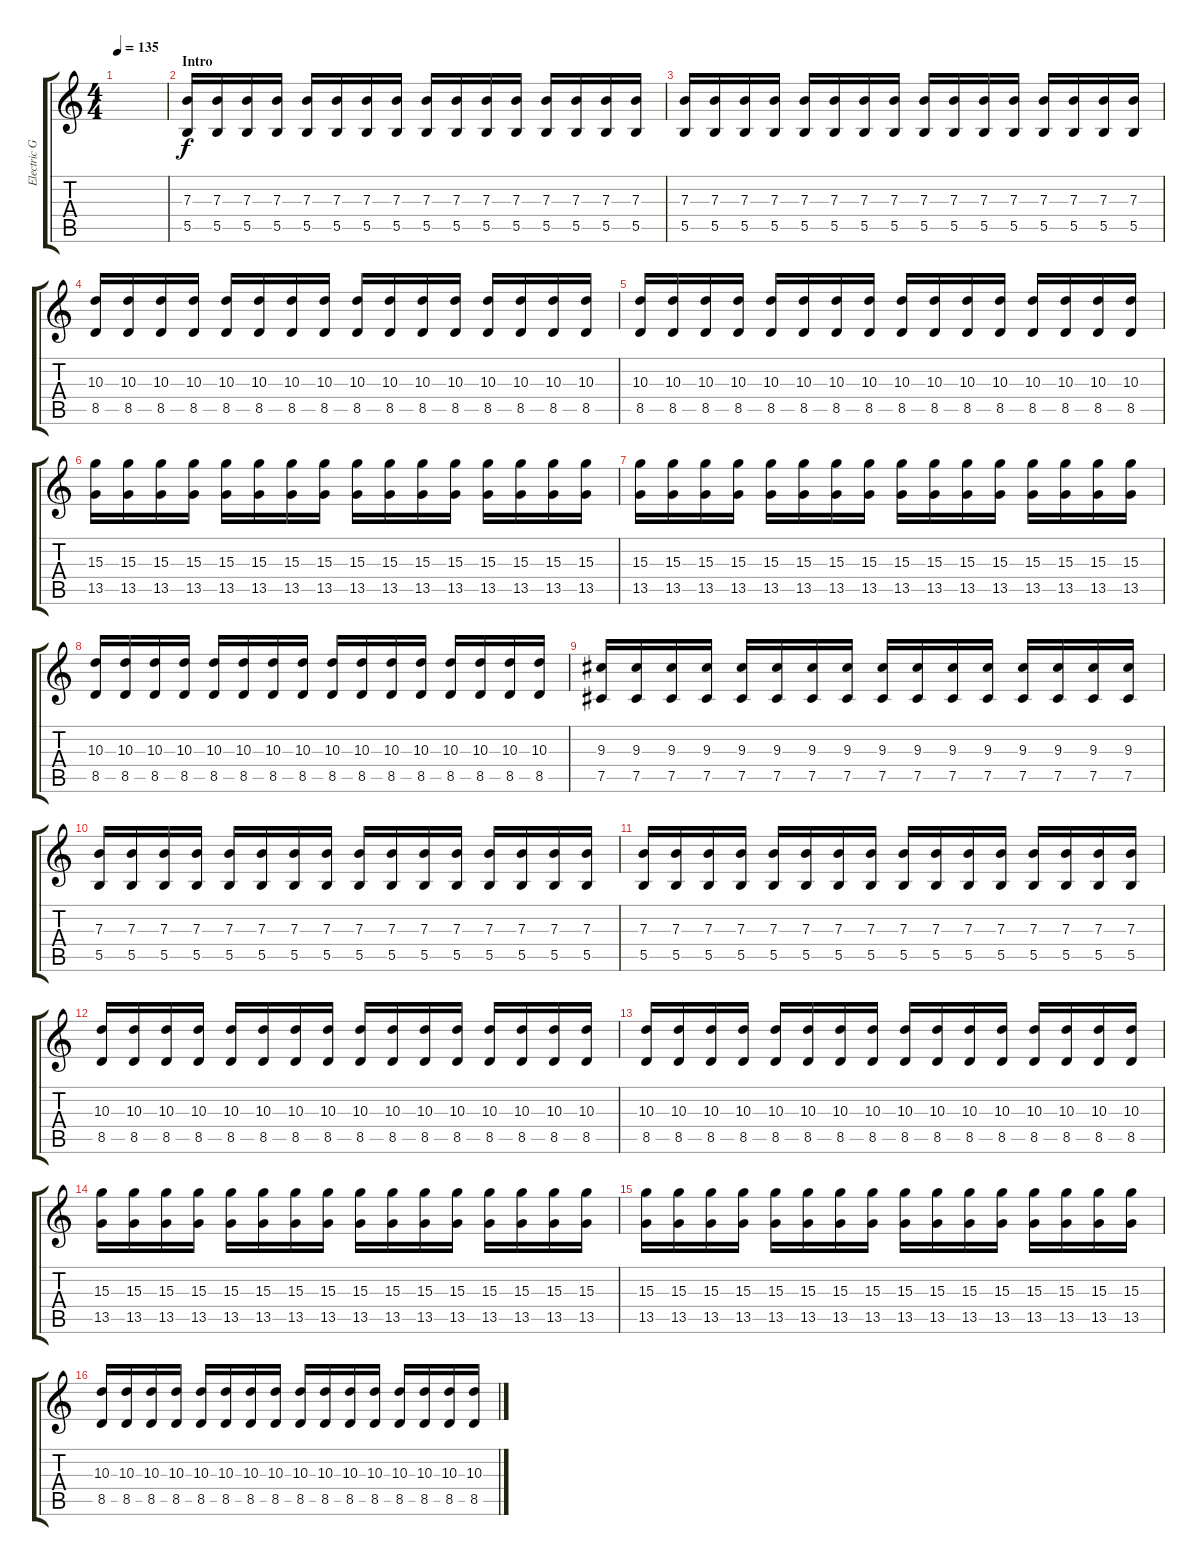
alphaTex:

\track ("Electric Guitar" "Electric G") {instrument distortionguitar}
\staff {score tabs}
\tuning (Db4 Ab3 E3 B2 Gb2 B1) {hide}
\ts (4 4)
\tempo 135
\clef g2
\ks c
|
\section ("" "Intro")
(7.3 5.5).16 (7.3 5.5).16 (7.3 5.5).16 (7.3 5.5).16 (7.3 5.5).16 (7.3 5.5).16 (7.3 5.5).16 (7.3 5.5).16 (7.3 5.5).16 (7.3 5.5).16 (7.3 5.5).16 (7.3 5.5).16 (7.3 5.5).16 (7.3 5.5).16 (7.3 5.5).16 (7.3 5.5).16 |
(7.3 5.5).16 (7.3 5.5).16 (7.3 5.5).16 (7.3 5.5).16 (7.3 5.5).16 (7.3 5.5).16 (7.3 5.5).16 (7.3 5.5).16 (7.3 5.5).16 (7.3 5.5).16 (7.3 5.5).16 (7.3 5.5).16 (7.3 5.5).16 (7.3 5.5).16 (7.3 5.5).16 (7.3 5.5).16 |
(10.3 8.5).16 (10.3 8.5).16 (10.3 8.5).16 (10.3 8.5).16 (10.3 8.5).16 (10.3 8.5).16 (10.3 8.5).16 (10.3 8.5).16 (10.3 8.5).16 (10.3 8.5).16 (10.3 8.5).16 (10.3 8.5).16 (10.3 8.5).16 (10.3 8.5).16 (10.3 8.5).16 (10.3 8.5).16 |
(10.3 8.5).16 (10.3 8.5).16 (10.3 8.5).16 (10.3 8.5).16 (10.3 8.5).16 (10.3 8.5).16 (10.3 8.5).16 (10.3 8.5).16 (10.3 8.5).16 (10.3 8.5).16 (10.3 8.5).16 (10.3 8.5).16 (10.3 8.5).16 (10.3 8.5).16 (10.3 8.5).16 (10.3 8.5).16 |
(15.3 13.5).16 (15.3 13.5).16 (15.3 13.5).16 (15.3 13.5).16 (15.3 13.5).16 (15.3 13.5).16 (15.3 13.5).16 (15.3 13.5).16 (15.3 13.5).16 (15.3 13.5).16 (15.3 13.5).16 (15.3 13.5).16 (15.3 13.5).16 (15.3 13.5).16 (15.3 13.5).16 (15.3 13.5).16 |
(15.3 13.5).16 (15.3 13.5).16 (15.3 13.5).16 (15.3 13.5).16 (15.3 13.5).16 (15.3 13.5).16 (15.3 13.5).16 (15.3 13.5).16 (15.3 13.5).16 (15.3 13.5).16 (15.3 13.5).16 (15.3 13.5).16 (15.3 13.5).16 (15.3 13.5).16 (15.3 13.5).16 (15.3 13.5).16 |
(10.3 8.5).16 (10.3 8.5).16 (10.3 8.5).16 (10.3 8.5).16 (10.3 8.5).16 (10.3 8.5).16 (10.3 8.5).16 (10.3 8.5).16 (10.3 8.5).16 (10.3 8.5).16 (10.3 8.5).16 (10.3 8.5).16 (10.3 8.5).16 (10.3 8.5).16 (10.3 8.5).16 (10.3 8.5).16 |
(9.3 7.5).16 (9.3 7.5).16 (9.3 7.5).16 (9.3 7.5).16 (9.3 7.5).16 (9.3 7.5).16 (9.3 7.5).16 (9.3 7.5).16 (9.3 7.5).16 (9.3 7.5).16 (9.3 7.5).16 (9.3 7.5).16 (9.3 7.5).16 (9.3 7.5).16 (9.3 7.5).16 (9.3 7.5).16 |
(7.3 5.5).16 (7.3 5.5).16 (7.3 5.5).16 (7.3 5.5).16 (7.3 5.5).16 (7.3 5.5).16 (7.3 5.5).16 (7.3 5.5).16 (7.3 5.5).16 (7.3 5.5).16 (7.3 5.5).16 (7.3 5.5).16 (7.3 5.5).16 (7.3 5.5).16 (7.3 5.5).16 (7.3 5.5).16 |
(7.3 5.5).16 (7.3 5.5).16 (7.3 5.5).16 (7.3 5.5).16 (7.3 5.5).16 (7.3 5.5).16 (7.3 5.5).16 (7.3 5.5).16 (7.3 5.5).16 (7.3 5.5).16 (7.3 5.5).16 (7.3 5.5).16 (7.3 5.5).16 (7.3 5.5).16 (7.3 5.5).16 (7.3 5.5).16 |
(10.3 8.5).16 (10.3 8.5).16 (10.3 8.5).16 (10.3 8.5).16 (10.3 8.5).16 (10.3 8.5).16 (10.3 8.5).16 (10.3 8.5).16 (10.3 8.5).16 (10.3 8.5).16 (10.3 8.5).16 (10.3 8.5).16 (10.3 8.5).16 (10.3 8.5).16 (10.3 8.5).16 (10.3 8.5).16 |
(10.3 8.5).16 (10.3 8.5).16 (10.3 8.5).16 (10.3 8.5).16 (10.3 8.5).16 (10.3 8.5).16 (10.3 8.5).16 (10.3 8.5).16 (10.3 8.5).16 (10.3 8.5).16 (10.3 8.5).16 (10.3 8.5).16 (10.3 8.5).16 (10.3 8.5).16 (10.3 8.5).16 (10.3 8.5).16 |
(15.3 13.5).16 (15.3 13.5).16 (15.3 13.5).16 (15.3 13.5).16 (15.3 13.5).16 (15.3 13.5).16 (15.3 13.5).16 (15.3 13.5).16 (15.3 13.5).16 (15.3 13.5).16 (15.3 13.5).16 (15.3 13.5).16 (15.3 13.5).16 (15.3 13.5).16 (15.3 13.5).16 (15.3 13.5).16 |
(15.3 13.5).16 (15.3 13.5).16 (15.3 13.5).16 (15.3 13.5).16 (15.3 13.5).16 (15.3 13.5).16 (15.3 13.5).16 (15.3 13.5).16 (15.3 13.5).16 (15.3 13.5).16 (15.3 13.5).16 (15.3 13.5).16 (15.3 13.5).16 (15.3 13.5).16 (15.3 13.5).16 (15.3 13.5).16 |
(10.3 8.5).16 (10.3 8.5).16 (10.3 8.5).16 (10.3 8.5).16 (10.3 8.5).16 (10.3 8.5).16 (10.3 8.5).16 (10.3 8.5).16 (10.3 8.5).16 (10.3 8.5).16 (10.3 8.5).16 (10.3 8.5).16 (10.3 8.5).16 (10.3 8.5).16 (10.3 8.5).16 (10.3 8.5).16
